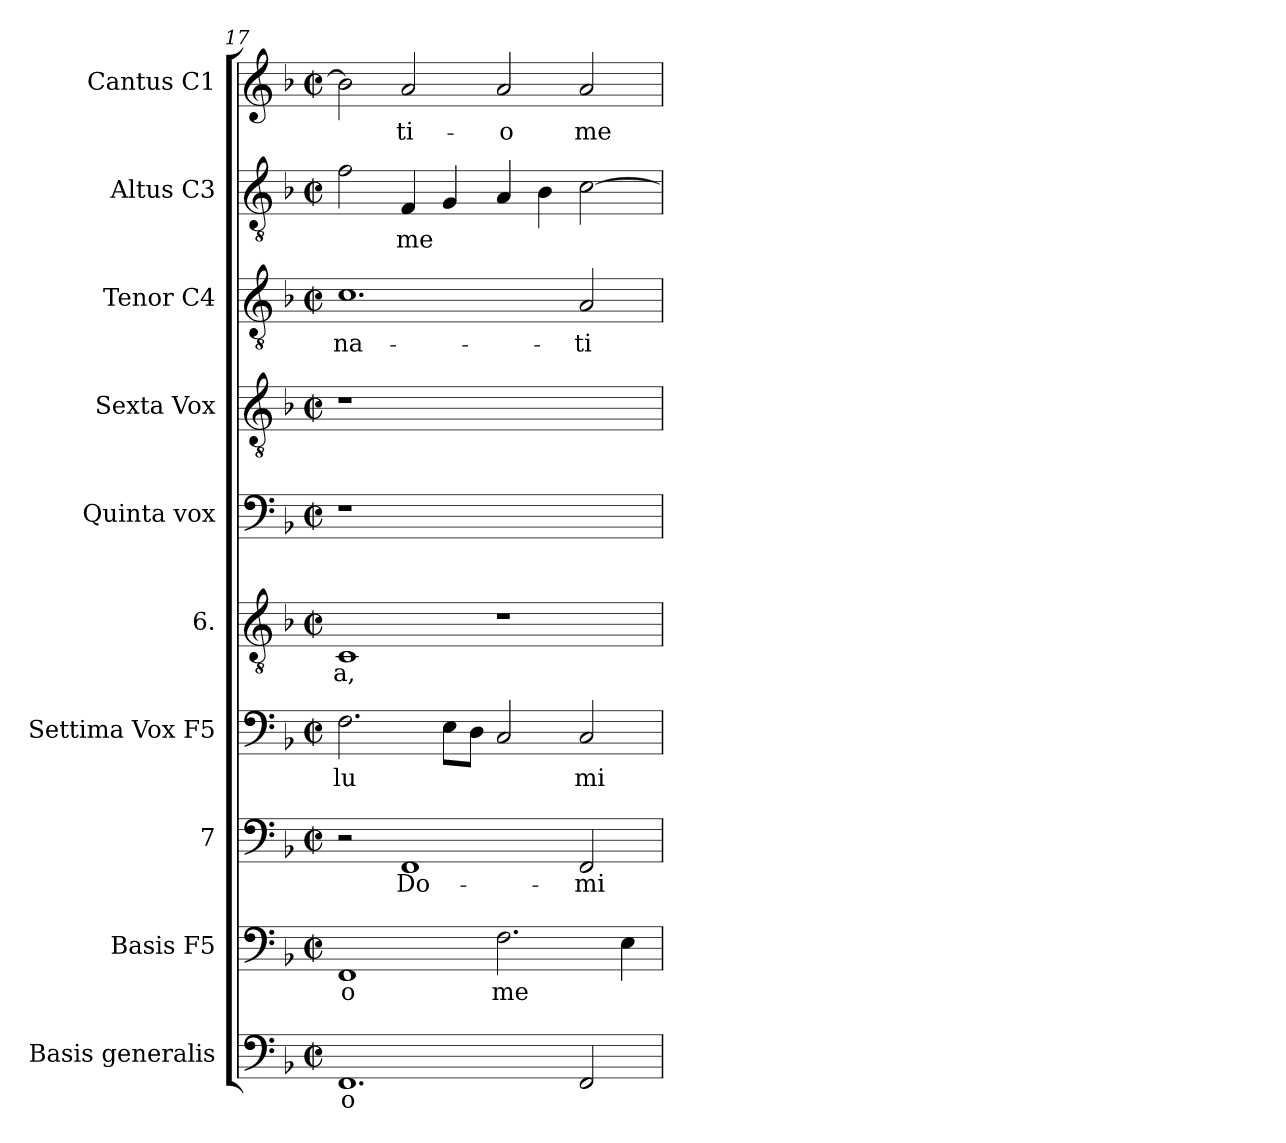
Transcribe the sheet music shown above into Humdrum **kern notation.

**kern	**text	**kern	**text	**kern	**text	**kern	**text	**kern	**text	**kern	**kern	**kern	**text	**kern	**text	**kern	**text
*part10	*part10	*part9	*part9	*part8	*part8	*part7	*part7	*part6	*part6	*part5	*part4	*part3	*part3	*part2	*part2	*part1	*part1
*staff10	*staff10	*staff9	*staff9	*staff8	*staff8	*staff7	*staff7	*staff6	*staff6	*staff5	*staff4	*staff3	*staff3	*staff2	*staff2	*staff1	*staff1
*I"Basis  generalis	*	*I"Basis  F5	*	*I"7	*	*I"Settima  Vox F5	*	*I"6.	*	*I"Quinta  vox	*I"Sexta  Vox	*I"Tenor  C4	*	*I"Altus  C3	*	*I"Cantus  C1	*
*	*	*I'B	*	*	*	*	*	*	*	*	*	*I'T	*	*I'A	*	*I'C	*
*clefF4	*	*clefF4	*	*clefF4	*	*clefF4	*	*clefGv2	*	*clefF4	*clefGv2	*clefGv2	*	*clefGv2	*	*clefG2	*
*k[b-]	*	*k[b-]	*	*k[b-]	*	*k[b-]	*	*k[b-]	*	*k[b-]	*k[b-]	*k[b-]	*	*k[b-]	*	*k[b-]	*
*F:	*	*F:	*	*F:	*	*F:	*	*F:	*	*F:	*F:	*F:	*	*F:	*	*F:	*
*M2/2	*	*M2/2	*	*M2/2	*	*M2/2	*	*M2/2	*	*M2/2	*M2/2	*M2/2	*	*M2/2	*	*M2/2	*
*met(c|)	*	*met(c|)	*	*met(c|)	*	*met(c|)	*	*met(c|)	*	*met(c|)	*met(c|)	*met(c|)	*	*met(c|)	*	*met(c|)	*
=17	=17	=17	=17	=17	=17	=17	=17	=17	=17	=17	=17	=17	=17	=17	=17	=17	=17
!	!LO:LY:a:cj	!	!LO:LY:b:cj	!	!	!	!LO:LY:b:cj	!	!LO:LY:b:cj	!	!	!	!LO:LY:b:cj	!	!LO:LY:b:cj	!	!LO:LY:b:cj
1.FF	-o	1FF	-o	2r	.	2.F\	-lu-	1C	-a,	1r	1r	1.c	-na-	2f\	.	2b-\]	--
!	!	!	!	!	!LO:LY:b:cj	!	!	!	!	!	!	!	!	!	!LO:LY:b:cj	!	!LO:LY:b:cj
.	.	.	.	1FF	Do-	.	.	.	.	.	.	.	.	4F/	me-	2a/	-ti-
!	!	!	!	!	!	!	!LO:LY:b:cj	!	!	!	!	!	!	!	!LO:LY:b:cj	!	!
.	.	.	.	.	.	8E\L	--	.	.	.	.	.	.	4G/	--	.	.
!	!	!	!	!	!	!	!LO:LY:b:cj	!	!	!	!	!	!	!	!	!	!
.	.	.	.	.	.	8D\J	--	.	.	.	.	.	.	.	.	.	.
!	!	!	!LO:LY:b:cj	!	!	!	!LO:LY:b:cj	!	!	!	!	!	!	!	!LO:LY:b:cj	!	!LO:LY:b:cj
.	.	2.F\	me-	.	.	2C/	--	1r	.	1ryy	1ryy	.	.	4A/	--	2a/	-o
!	!	!	!	!	!	!	!	!	!	!	!	!	!	!	!LO:LY:b:cj	!	!
.	.	.	.	.	.	.	.	.	.	.	.	.	.	4B-\	--	.	.
!	!LO:LY:a:cj	!	!	!	!LO:LY:b:cj	!	!LO:LY:b:cj	!	!	!	!	!	!LO:LY:b:cj	!	!LO:LY:b:cj	!	!LO:LY:b:cj
2FF/	.	.	.	2FF/	-mi-	2C/	-mi-	.	.	.	.	2A/	-ti-	[>2c\	--	2a/	me-
!	!	!	!LO:LY:b:cj	!	!	!	!	!	!	!	!	!	!	!	!	!	!
.	.	4E\	--	.	.	.	.	.	.	.	.	.	.	.	.	.	.
=	=	=	=	=	=	=	=	=	=	=	=	=	=	=	=	=	=
*-	*-	*-	*-	*-	*-	*-	*-	*-	*-	*-	*-	*-	*-	*-	*-	*-	*-
